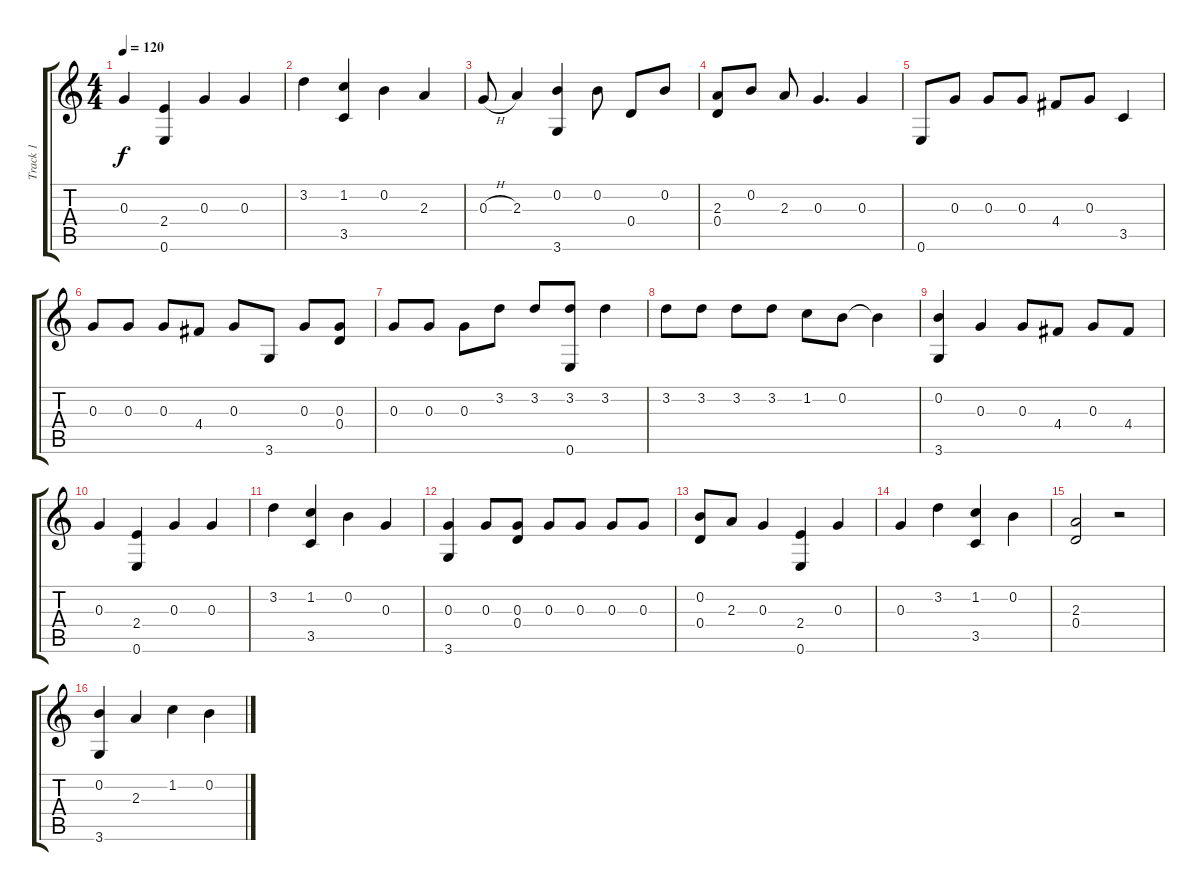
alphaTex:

\track ("Track 1" "Track 1") {instrument acousticguitarsteel}
\staff {score tabs}
\tuning (E4 B3 G3 D3 A2 E2) {hide}
\ts (4 4)
\tempo 120
\clef g2
\ks c
0.3.4{dy f} (2.4 0.6).4 0.3.4 0.3.4 |
3.2.4 (1.2 3.5).4 0.2.4 2.3.4 |
0.3{h}.8 2.3.4 (0.2 3.6).4 0.2.8 0.4.8 0.2.8 |
(2.3 0.4).8 0.2.8 2.3.8 0.3.4{d} 0.3.4 |
0.6.8 0.3.8 0.3.8 0.3.8 4.4.8 0.3.8 3.5.4 |
0.3.8 0.3.8 0.3.8 4.4.8 0.3.8 3.6.8 0.3.8 (0.3 0.4).8 |
0.3.8 0.3.8 0.3.8 3.2.8 3.2.8 (3.2 0.6).8 3.2.4 |
3.2.8 3.2.8 3.2.8 3.2.8 1.2.8 0.2.8 0.2{t}.4 |
(0.2 3.6).4 0.3.4 0.3.8 4.4.8 0.3.8 4.4.8 |
0.3.4 (2.4 0.6).4 0.3.4 0.3.4 |
3.2.4 (1.2 3.5).4 0.2.4 0.3.4 |
(0.3 3.6).4 0.3.8 (0.3 0.4).8 0.3.8 0.3.8 0.3.8 0.3.8 |
(0.2 0.4).8 2.3.8 0.3.4 (2.4 0.6).4 0.3.4 |
0.3.4 3.2.4 (1.2 3.5).4 0.2.4 |
(2.3 0.4).2 r.2 |
(0.2 3.6).4 2.3.4 1.2.4 0.2.4
